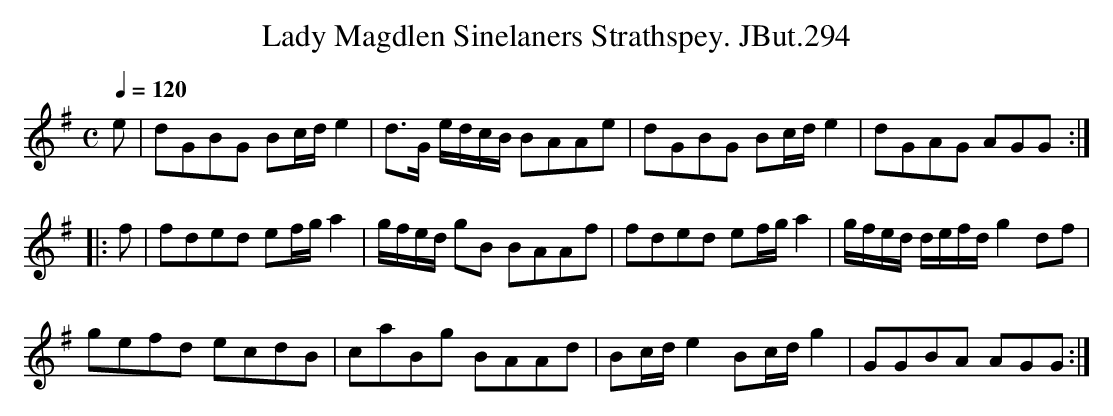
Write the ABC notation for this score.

X:1
T:Lady Magdlen Sinelaners Strathspey. JBut.294
M:C
L:1/8
Q:1/4=120
K:G
e|dGBG Bc/d/ e2|d>G e/d/c/B/ BAAe|dGBG Bc/d/ e2|dGAG AGG:|
|:f|fded ef/g/ a2|g/f/e/d/ gB BAAf|fded ef/g/ a2|g/f/e/d/ d/e/f/d/ g2 df|
gefd ecdB|caBg BAAd|Bc/d/ e2 Bc/d/ g2|GGBA AGG:|
